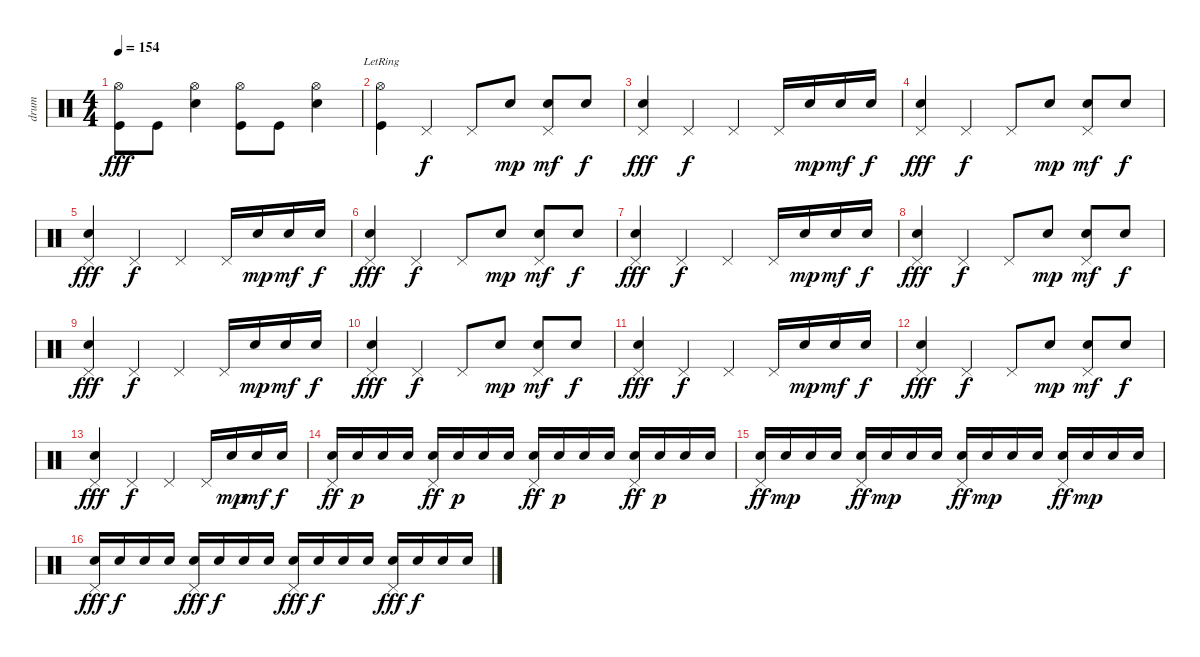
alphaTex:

\track ("drum" "drum") {instrument percussion}
\staff {score}
\articulation defaults
\ts (4 4)
\tempo 154
\clef neutral
\ks c
("Hi-Hat (open)" "Kick (hit)").8{dy fff} "Kick (hit)".8 ("Hi-Hat (open)" "Snare (hit) 2").4 ("Hi-Hat (open)" "Kick (hit)").8 "Kick (hit)".8 ("Hi-Hat (open)" "Snare (hit) 2").4 |
("Hi-Hat (open)"{lr} "Kick (hit)").4 "Pedal Hi-Hat (hit)".4{dy f} "Pedal Hi-Hat (hit)".8 "Snare (hit) 2".8{dy mp} ("Pedal Hi-Hat (hit)" "Snare (hit) 2").8{dy mf} "Snare (hit) 2".8{dy f} |
("Pedal Hi-Hat (hit)" "Snare (hit) 2").4{dy fff} "Pedal Hi-Hat (hit)".4{dy f} "Pedal Hi-Hat (hit)".4 "Pedal Hi-Hat (hit)".16 "Snare (hit) 2".16{dy mp} "Snare (hit) 2".16{dy mf} "Snare (hit) 2".16{dy f} |
("Pedal Hi-Hat (hit)" "Snare (hit) 2").4{dy fff} "Pedal Hi-Hat (hit)".4{dy f} "Pedal Hi-Hat (hit)".8 "Snare (hit) 2".8{dy mp} ("Pedal Hi-Hat (hit)" "Snare (hit) 2").8{dy mf} "Snare (hit) 2".8{dy f} |
("Pedal Hi-Hat (hit)" "Snare (hit) 2").4{dy fff} "Pedal Hi-Hat (hit)".4{dy f} "Pedal Hi-Hat (hit)".4 "Pedal Hi-Hat (hit)".16 "Snare (hit) 2".16{dy mp} "Snare (hit) 2".16{dy mf} "Snare (hit) 2".16{dy f} |
("Pedal Hi-Hat (hit)" "Snare (hit) 2").4{dy fff} "Pedal Hi-Hat (hit)".4{dy f} "Pedal Hi-Hat (hit)".8 "Snare (hit) 2".8{dy mp} ("Pedal Hi-Hat (hit)" "Snare (hit) 2").8{dy mf} "Snare (hit) 2".8{dy f} |
("Pedal Hi-Hat (hit)" "Snare (hit) 2").4{dy fff} "Pedal Hi-Hat (hit)".4{dy f} "Pedal Hi-Hat (hit)".4 "Pedal Hi-Hat (hit)".16 "Snare (hit) 2".16{dy mp} "Snare (hit) 2".16{dy mf} "Snare (hit) 2".16{dy f} |
("Pedal Hi-Hat (hit)" "Snare (hit) 2").4{dy fff} "Pedal Hi-Hat (hit)".4{dy f} "Pedal Hi-Hat (hit)".8 "Snare (hit) 2".8{dy mp} ("Pedal Hi-Hat (hit)" "Snare (hit) 2").8{dy mf} "Snare (hit) 2".8{dy f} |
("Pedal Hi-Hat (hit)" "Snare (hit) 2").4{dy fff} "Pedal Hi-Hat (hit)".4{dy f} "Pedal Hi-Hat (hit)".4 "Pedal Hi-Hat (hit)".16 "Snare (hit) 2".16{dy mp} "Snare (hit) 2".16{dy mf} "Snare (hit) 2".16{dy f} |
("Pedal Hi-Hat (hit)" "Snare (hit) 2").4{dy fff} "Pedal Hi-Hat (hit)".4{dy f} "Pedal Hi-Hat (hit)".8 "Snare (hit) 2".8{dy mp} ("Pedal Hi-Hat (hit)" "Snare (hit) 2").8{dy mf} "Snare (hit) 2".8{dy f} |
("Pedal Hi-Hat (hit)" "Snare (hit) 2").4{dy fff} "Pedal Hi-Hat (hit)".4{dy f} "Pedal Hi-Hat (hit)".4 "Pedal Hi-Hat (hit)".16 "Snare (hit) 2".16{dy mp} "Snare (hit) 2".16{dy mf} "Snare (hit) 2".16{dy f} |
("Pedal Hi-Hat (hit)" "Snare (hit) 2").4{dy fff} "Pedal Hi-Hat (hit)".4{dy f} "Pedal Hi-Hat (hit)".8 "Snare (hit) 2".8{dy mp} ("Pedal Hi-Hat (hit)" "Snare (hit) 2").8{dy mf} "Snare (hit) 2".8{dy f} |
("Pedal Hi-Hat (hit)" "Snare (hit) 2").4{dy fff} "Pedal Hi-Hat (hit)".4{dy f} "Pedal Hi-Hat (hit)".4 "Pedal Hi-Hat (hit)".16 "Snare (hit) 2".16{dy mp} "Snare (hit) 2".16{dy mf} "Snare (hit) 2".16{dy f} |
("Pedal Hi-Hat (hit)" "Snare (hit) 2").16{dy ff} "Snare (hit) 2".16{dy p} "Snare (hit) 2".16 "Snare (hit) 2".16 ("Pedal Hi-Hat (hit)" "Snare (hit) 2").16{dy ff} "Snare (hit) 2".16{dy p} "Snare (hit) 2".16 "Snare (hit) 2".16 ("Pedal Hi-Hat (hit)" "Snare (hit) 2").16{dy ff} "Snare (hit) 2".16{dy p} "Snare (hit) 2".16 "Snare (hit) 2".16 ("Pedal Hi-Hat (hit)" "Snare (hit) 2").16{dy ff} "Snare (hit) 2".16{dy p} "Snare (hit) 2".16 "Snare (hit) 2".16 |
("Pedal Hi-Hat (hit)" "Snare (hit) 2").16{dy ff} "Snare (hit) 2".16{dy mp} "Snare (hit) 2".16 "Snare (hit) 2".16 ("Pedal Hi-Hat (hit)" "Snare (hit) 2").16{dy ff} "Snare (hit) 2".16{dy mp} "Snare (hit) 2".16 "Snare (hit) 2".16 ("Pedal Hi-Hat (hit)" "Snare (hit) 2").16{dy ff} "Snare (hit) 2".16{dy mp} "Snare (hit) 2".16 "Snare (hit) 2".16 ("Pedal Hi-Hat (hit)" "Snare (hit) 2").16{dy ff} "Snare (hit) 2".16{dy mp} "Snare (hit) 2".16 "Snare (hit) 2".16 |
("Pedal Hi-Hat (hit)" "Snare (hit) 2").16{dy fff} "Snare (hit) 2".16{dy f} "Snare (hit) 2".16 "Snare (hit) 2".16 ("Pedal Hi-Hat (hit)" "Snare (hit) 2").16{dy fff} "Snare (hit) 2".16{dy f} "Snare (hit) 2".16 "Snare (hit) 2".16 ("Pedal Hi-Hat (hit)" "Snare (hit) 2").16{dy fff} "Snare (hit) 2".16{dy f} "Snare (hit) 2".16 "Snare (hit) 2".16 ("Pedal Hi-Hat (hit)" "Snare (hit) 2").16{dy fff} "Snare (hit) 2".16{dy f} "Snare (hit) 2".16 "Snare (hit) 2".16
